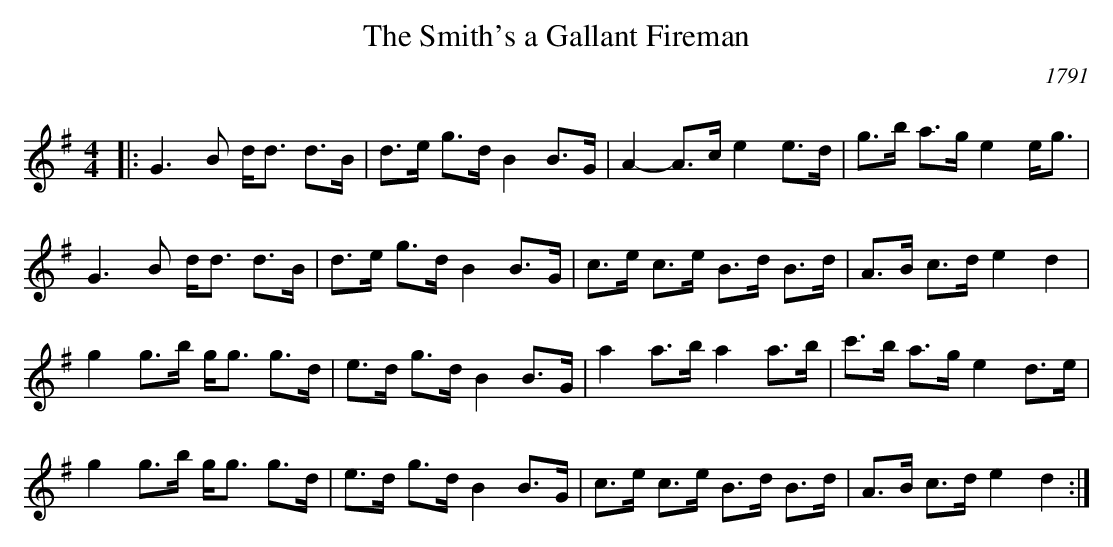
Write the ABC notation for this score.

X:1
T: The Smith's a Gallant Fireman
O: 1791
Q: 128
K:G
M:4/4
L:1/16
|:G6 B2 dd3 d3B|d3e g3d B4 B3G|A4-A3c e4 e3d|g3b a3g e4 eg3|
G6 B2 dd3 d3B|d3e g3d B4 B3G|c3e c3e B3d B3d|A3B c3d e4 d4|
g4 g3b gg3 g3d|e3d g3d B4 B3G|a4 a3b a4 a3b|c'3b a3g e4 d3e|
g4 g3b gg3 g3d|e3d g3d B4 B3G|c3e c3e B3d B3d|A3B c3d e4 d4:|
